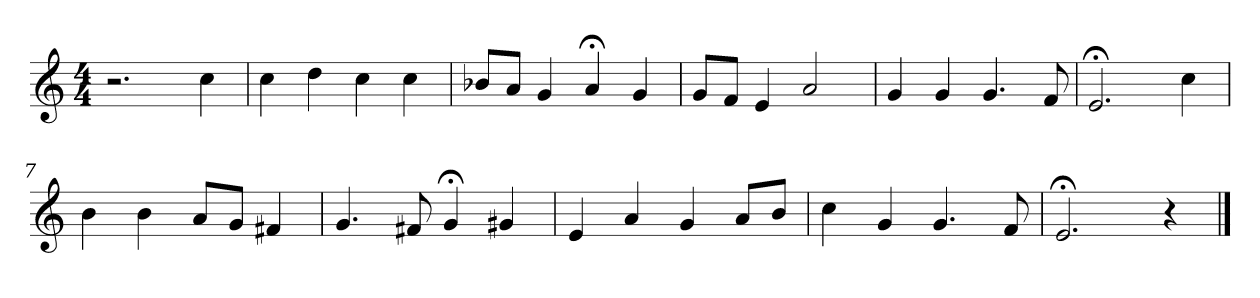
**kern
*part1
*staff1
*clefG2
*k[]
*C:
*M4/4
=1
2.r
4cc
=2
4cc
4dd
4cc
4cc
=3
8b-X/L
8a/J
4g
4a;<
4g
=4
8g/L
8f/J
4e
2a
=5
4g
4g
4.g
8f
=6
2.e;<
4cc
=7
4b
4b
8a/L
8g/J
4f#X
=8
4.g
8f#X
4g;<
4g#X
=9
4e
4a
4g
8a/L
8b/J
=10
4cc
4g
4.g
8f
=11
2.e;<
4r
==
*-
